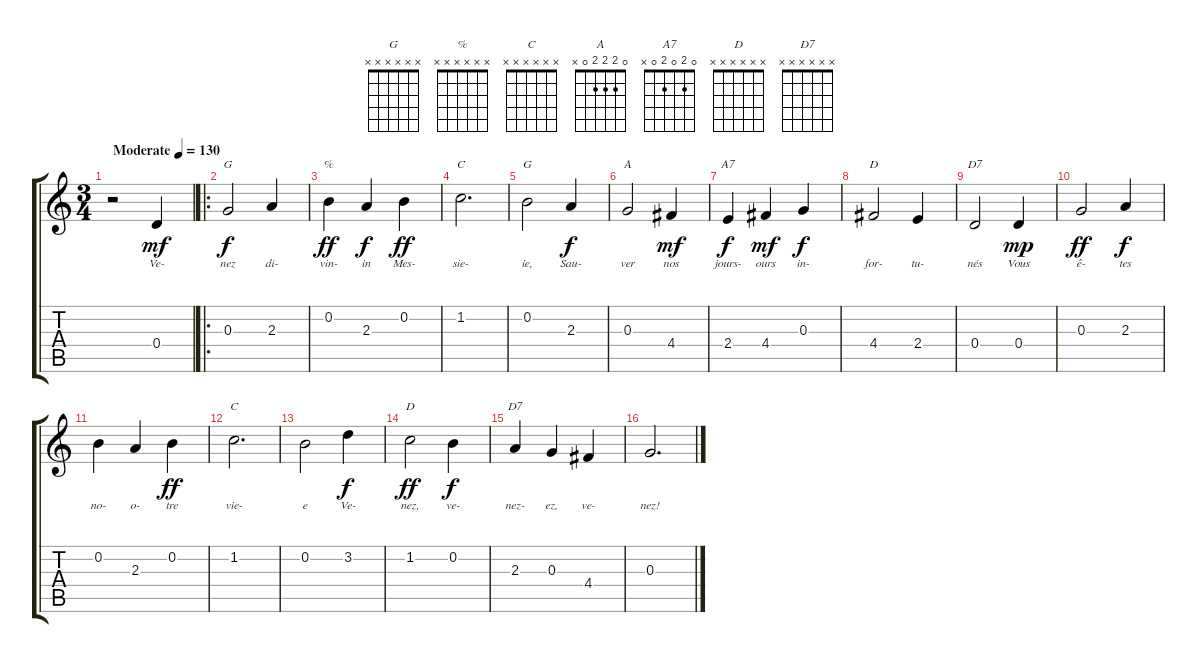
\track "" {instrument acousticguitarnylon}
\staff {score tabs}
\tuning (E4 B3 G3 D3 A2 E2) {hide}
\chord ("G" 3 0 0 0 2 3)
\chord ("%" x x x x x x)
\chord ("C" 0 1 0 2 3 x)
\chord ("G" x x x x x x)
\chord ("A" 0 2 2 2 0 x)
\chord ("A7" 0 2 0 2 0 x)
\chord ("D" 2 3 2 0 x x)
\chord ("D7" 2 1 2 0 x x)
\chord ("C" x x x x x x)
\chord ("D" x x x x x x)
\chord ("D7" x x x x x x)
\ts (3 4)
\tempo (130 "Moderate")
\clef g2
\ks c
r.2{dy mf instrument acousticguitarnylon} 0.4.4{lyrics (0 "Ve-") lyrics (1 "") lyrics (2 "") lyrics (3 "") lyrics (4 "")} |
\ro
0.3.2{ch "G" lyrics (0 "nez") lyrics (1 "") lyrics (2 "") lyrics (3 "") lyrics (4 "") dy f} 2.3.4{lyrics (0 "di-") lyrics (1 "") lyrics (2 "") lyrics (3 "") lyrics (4 "")} |
0.2.4{ch "%" lyrics (0 "vin-") lyrics (1 "") lyrics (2 "") lyrics (3 "") lyrics (4 "") dy ff} 2.3.4{lyrics (0 "in") lyrics (1 "") lyrics (2 "") lyrics (3 "") lyrics (4 "") dy f} 0.2.4{lyrics (0 "Mes-") lyrics (1 "") lyrics (2 "") lyrics (3 "") lyrics (4 "") dy ff} |
1.2.2{d ch "C" lyrics (0 "sie-") lyrics (1 "") lyrics (2 "") lyrics (3 "") lyrics (4 "")} |
0.2.2{ch "G" lyrics (0 "ie,") lyrics (1 "") lyrics (2 "") lyrics (3 "") lyrics (4 "")} 2.3.4{lyrics (0 "Sau-") lyrics (1 "") lyrics (2 "") lyrics (3 "") lyrics (4 "") dy f} |
0.3.2{ch "A" lyrics (0 "ver") lyrics (1 "") lyrics (2 "") lyrics (3 "") lyrics (4 "")} 4.4.4{lyrics (0 "nos") lyrics (1 "") lyrics (2 "") lyrics (3 "") lyrics (4 "") dy mf} |
2.4.4{ch "A7" lyrics (0 "jours-") lyrics (1 "") lyrics (2 "") lyrics (3 "") lyrics (4 "") dy f} 4.4.4{lyrics (0 "ours") lyrics (1 "") lyrics (2 "") lyrics (3 "") lyrics (4 "") dy mf} 0.3.4{lyrics (0 "in-") lyrics (1 "") lyrics (2 "") lyrics (3 "") lyrics (4 "") dy f} |
4.4.2{ch "D" lyrics (0 "for-") lyrics (1 "") lyrics (2 "") lyrics (3 "") lyrics (4 "")} 2.4.4{lyrics (0 "tu-") lyrics (1 "") lyrics (2 "") lyrics (3 "") lyrics (4 "")} |
0.4.2{ch "D7" lyrics (0 "nés") lyrics (1 "") lyrics (2 "") lyrics (3 "") lyrics (4 "")} 0.4.4{lyrics (0 "Vous") lyrics (1 "") lyrics (2 "") lyrics (3 "") lyrics (4 "") dy mp} |
0.3.2{lyrics (0 "ê-") lyrics (1 "") lyrics (2 "") lyrics (3 "") lyrics (4 "") dy ff} 2.3.4{lyrics (0 "tes") lyrics (1 "") lyrics (2 "") lyrics (3 "") lyrics (4 "") dy f} |
0.2.4{lyrics (0 "no-") lyrics (1 "") lyrics (2 "") lyrics (3 "") lyrics (4 "")} 2.3.4{lyrics (0 "o-") lyrics (1 "") lyrics (2 "") lyrics (3 "") lyrics (4 "")} 0.2.4{lyrics (0 "tre") lyrics (1 "") lyrics (2 "") lyrics (3 "") lyrics (4 "") dy ff} |
1.2.2{d ch "C" lyrics (0 "vie-") lyrics (1 "") lyrics (2 "") lyrics (3 "") lyrics (4 "")} |
0.2.2{lyrics (0 "e") lyrics (1 "") lyrics (2 "") lyrics (3 "") lyrics (4 "")} 3.2.4{lyrics (0 "Ve-") lyrics (1 "") lyrics (2 "") lyrics (3 "") lyrics (4 "") dy f} |
1.2.2{ch "D" lyrics (0 "nez,") lyrics (1 "") lyrics (2 "") lyrics (3 "") lyrics (4 "") dy ff} 0.2.4{lyrics (0 "ve-") lyrics (1 "") lyrics (2 "") lyrics (3 "") lyrics (4 "") dy f} |
2.3.4{ch "D7" lyrics (0 "nez-") lyrics (1 "") lyrics (2 "") lyrics (3 "") lyrics (4 "")} 0.3.4{lyrics (0 "ez,") lyrics (1 "") lyrics (2 "") lyrics (3 "") lyrics (4 "")} 4.4.4{lyrics (0 "ve-") lyrics (1 "") lyrics (2 "") lyrics (3 "") lyrics (4 "")} |
0.3.2{d lyrics (0 "nez!") lyrics (1 "") lyrics (2 "") lyrics (3 "") lyrics (4 "")}
